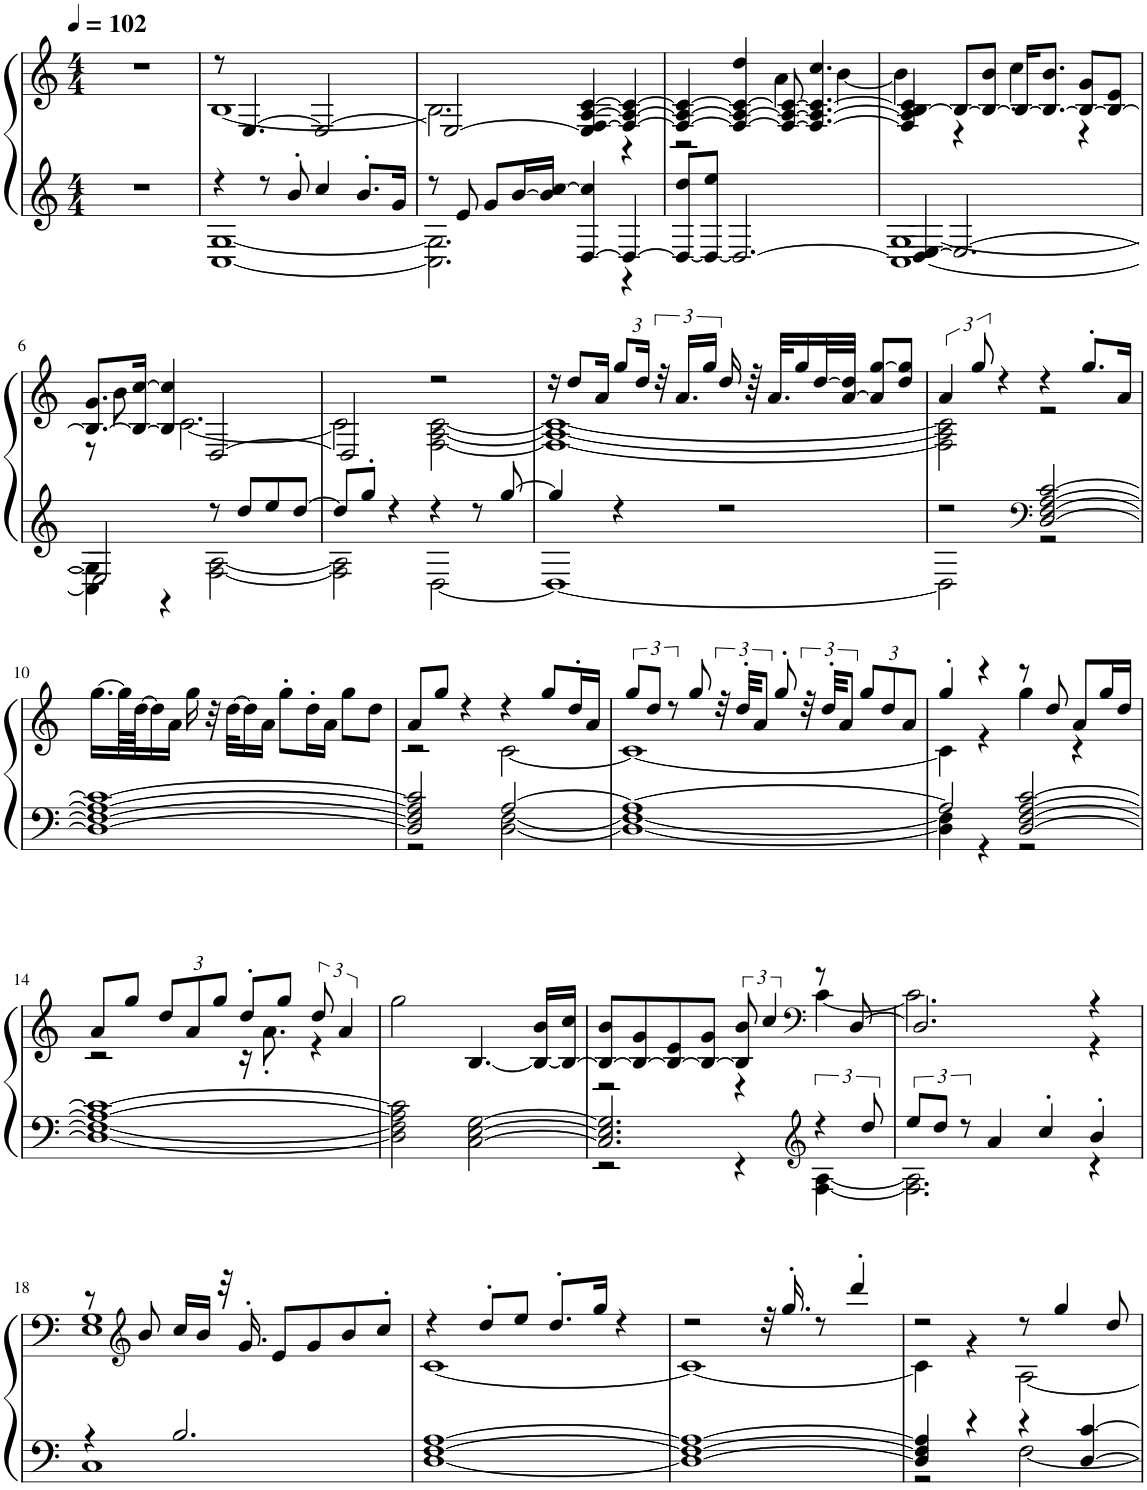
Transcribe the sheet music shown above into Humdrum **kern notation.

**kern	**kern
*part1	*part1
*staff2	*staff1
*I"ピアノ	*
*clefG2	*clefG2
*k[]	*k[]
*M4/4	*M4/4
*MM102	*MM102
=1	=1
1r	1r
=2	=2
*^	*^
4r	[1C [1G	8r	[1B
.	.	[4.E/	.
8r	.	.	.
8b'/	.	.	.
4cc/	.	2E/_	.
8.b'/L	.	.	.
16g/Jk	.	.	.
=3	=3	=3	=3
8r	2.C\] 2.G\]	2E/_	2.B\]
8e/	.	.	.
8g/L	.	.	.
[16b/L	.	.	.
16b/] [16cc/JJ	.	.	.
[4D/ 4cc/]	.	4E/] [4F/ [4A/ [4c/	.
4D/_	4r	4F/_ 4A/_ 4c/_	4r
*v	*v	*	*
=4	=4	=4
8D/_ 8dd/L	4F/_ 4A/_ 4c/_	2r
8D/_ 8ee/J	.	.
2.D/_	4F/_ 4A/_ 4c/_ 4dd/	.
.	8F/_ 8A/_ 8c/_	4a\
.	4.F/_ 4.A/_ 4.c/_ 4.cc/	.
.	.	[4b\
=5	=5	=5
*^	*	*
4D/] [4E/	[1C [1G	4F/] 4A/] [4B/ 4c/]	4b\]
2.E/_	.	8B/L_	4r
.	.	8B/_ 8b/J	.
.	.	16B/KL_	4cc'\
.	.	8.B/_ 8.b/J	.
.	.	8B/_ 8g/L	4r
.	.	8B/_ 8e/J	.
!!LO:LB:g=z	!!
=6	=6	=6	=6
2E/]	4C\] 4G\]	8.B/_ 8.g/L	8r
.	.	.	8b\
.	.	16B/_ [16cc/Jk	.
.	4r	4B/] 4cc/]	[2.c\
8r	[2F\ [2A\	[2D/	.
8dd/L	.	.	.
8ee/	.	.	.
[8dd/J	.	.	.
=7	=7	=7	=7
8dd/L]	2F\] 2A\]	2D/]	2c\]
8gg'/J	.	.	.
4r	.	.	.
4r	[2D\	2r	[2F\ [2A\ [2c\
8r	.	.	.
[8gg/	.	.	.
=8	=8	=8	=8
4gg/]	1D_	16r	1F_ 1A_ 1c_
.	.	8dd/L	.
.	.	16a/Jk	.
*	*	*Xbrackettup	*
4r	.	12gg/L	.
.	.	24dd/Jk	.
*	*	*brackettup	*
.	.	48r	.
.	.	24.a/LL	.
.	.	24gg/JJ	.
2r	.	16dd/	.
.	.	64r	.
.	.	32.a/KLL	.
.	.	16gg/	.
.	.	[32dd/L	.
.	.	[32a/ 32dd/]JJJ	.
.	.	8a/] [8gg/L	.
.	.	8dd/ 8gg/]J	.
=9	=9	=9	=9
2r	2D\]	6a/	2F\] 2A\] 2c\]
.	.	12gg/	.
.	.	4r	.
*clefF4	*	*	*
[2D/ [2F/ [2A/ [2c/	2r	4r	2r
.	.	8.gg'/L	.
.	.	16a/Jk	.
*v	*v	*	*
*	*v	*v
!!LO:LB:g=z
=10	=10
1D_ 1F_ 1A_ 1c_	[16.gg\LL
.	64gg\LL]
.	[64dd\JJ
.	16dd\]
.	16a\JJ
.	16gg\
.	32r
.	[32dd\KLL
.	16dd\]
.	16a\JJ
.	8gg'\L
.	16dd'\L
.	16a\JJ
.	8gg\L
.	8dd\J
=11	=11
*^	*^
2D/] 2F/] 2A/] 2c/]	2r	8a/L	2r
.	.	8gg/J	.
.	.	4r	.
[2A/	[2D\ [2F\	4r	[2c\
.	.	8gg/L	.
.	.	16dd'/L	.
.	.	16a/JJ	.
=12	=12	=12	=12
1A_	1D_ 1F_	12gg/L	1c_
.	.	12dd/J	.
.	.	12r	.
.	.	8gg/	.
.	.	48r	.
.	.	48dd'/KKL	.
.	.	12a/J	.
.	.	8gg'/	.
.	.	48r	.
.	.	48dd'/KKL	.
.	.	12a/J	.
*	*	*Xbrackettup	*
.	.	12gg/L	.
.	.	12dd/	.
.	.	12a/J	.
=13	=13	=13	=13
2A/]	4D\] 4F\]	4gg'/	4c\]
.	4r	4r	4r
[2D/ [2F/ [2A/ [2c/	2r	8r	4gg\
.	.	8dd/	.
.	.	8a/L	4r
.	.	16gg/L	.
.	.	16dd/JJ	.
*v	*v	*	*
!!LO:LB:g=z	!!
=14	=14	=14
1D_ 1F_ 1A_ 1c_	8a/L	2r
.	8gg/J	.
.	12dd/L	.
.	12a/	.
.	12gg/J	.
.	8dd'/L	16r
.	.	8.a'\
.	8gg/J	.
*	*brackettup	*
.	12dd/	4r
.	6a/	.
*	*v	*v
=15	=15
2D\] 2F\] 2A\] 2c\]	2gg\
[2C\ [2E\ [2G\	[4.B/
.	16B/_ 16b/LL
.	16B/_ 16cc/JJ
=16	=16
*^	*^
2.C/] 2.E/] 2.G/]	2r	8B/_ 8b/L	2r
.	.	8B/_ 8g/	.
.	.	8B/_ 8e/	.
.	.	8B/_ 8g/J	.
.	4r	12B/] 12b/	4r
.	.	6cc/	.
*clefG2	*	*clefF4	*
6r	[4F\ [4A\	8r	[4c\
.	.	[8D/	.
12dd/	.	.	.
=17	=17	=17	=17
12ee/L	2.F\] 2.A\]	2.D/]	2.c\]
12dd/J	.	.	.
12r	.	.	.
4a/	.	.	.
4cc'/	.	.	.
4b'/	4r	4r	4r
!!LO:LB:g=z	!!
=18	=18	=18	=18
4r	1C	8r	1E 1G
*	*	*clefG2	*
.	.	8b/	.
2.B/	.	16cc/LL	.
.	.	16b/JJ	.
.	.	32r	.
.	.	16.g'/	.
.	.	8e/L	.
.	.	8g/	.
.	.	8b/	.
.	.	8cc'/J	.
*v	*v	*	*
=19	=19	=19
[1D [1F [1A	4r	[1c
.	8dd'/L	.
.	8ee/J	.
.	8.dd'/L	.
.	16gg/Jk	.
.	4r	.
=20	=20	=20
1D_ 1F_ 1A_	2r	1c_
.	32r	.
.	16.gg'/	.
.	8r	.
.	4ddd'/	.
=21	=21	=21
*^	*	*
4D/] 4F/] 4A/]	2r	2r	4c\]
4r	.	.	4r
4r	[2F\	8r	[2A\
.	.	4gg/	.
[4D/ [4c/	.	.	.
.	.	8dd/	.
*v	*v	*	*
*	*v	*v
=	=
*-	*-
